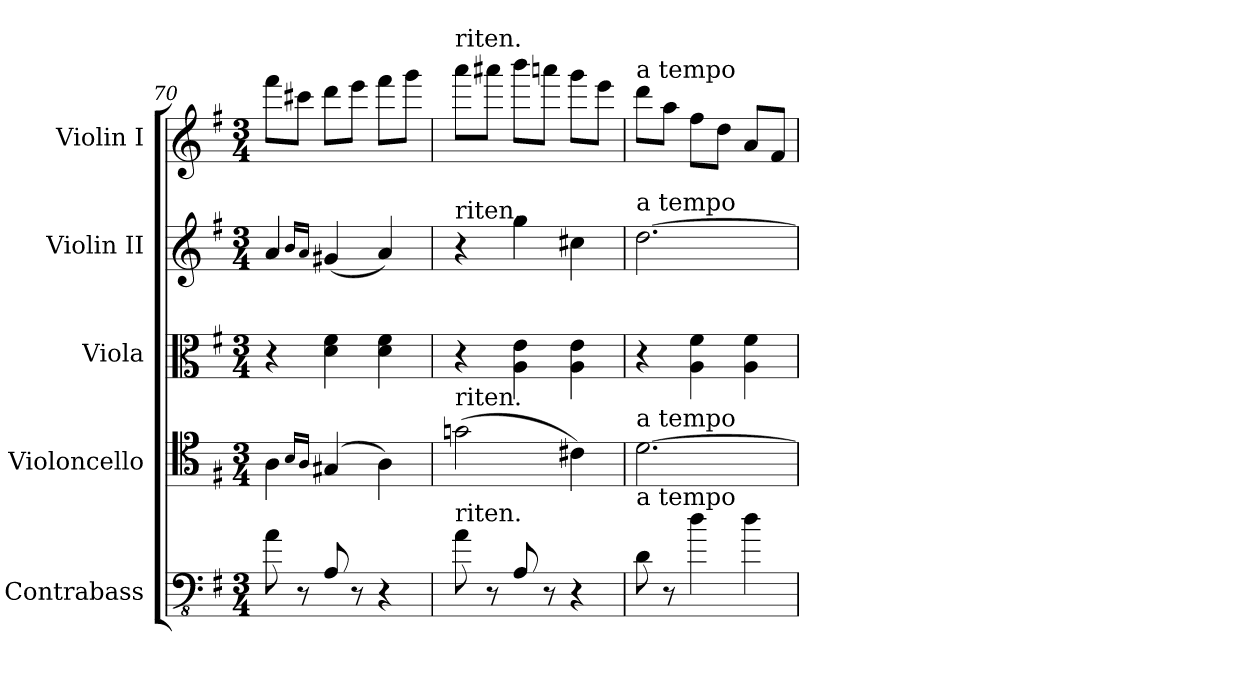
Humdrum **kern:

**kern	**kern	**kern	**kern	**kern
*part5	*part4	*part3	*part2	*part1
*staff5	*staff4	*staff3	*staff2	*staff1
*I"Contrabass	*I"Violoncello	*I"Viola	*I"Violin II	*I"Violin I
*I'Cb	*I'Vc	*I'Vla	*I'Vln	*I'Vln
!!LO:PB:g=z
*clefFv4	*clefC4	*clefC3	*clefG2	*clefG2
*ITrd7c12	*	*	*	*
*k[f#]	*k[f#]	*k[f#]	*k[f#]	*k[f#]
*M3/4	*M3/4	*M3/4	*M3/4	*M3/4
=70	=70	=70	=70	=70
8AA\	4A\	4r	4a/	8fff#\L
8r	.	.	.	8ccc#X\J
.	16qB/LL	.	16qb/LL	.
.	16qA/JJ	.	16qa/JJ	.
8AAA/	(4G#X/	4d\ 4f#\	(4g#X/	8ddd\L
8r	.	.	.	8eee\J
4r	4A\)	4d\ 4f#\	4a/)	8fff#\L
.	.	.	.	8ggg\J
=71	=71	=71	=71	=71
!	!	!	!	!LO:TX:a:t=riten.
!	!	!	!LO:TX:a:t=riten.	!
!	!LO:TX:a:t=riten.	!	!	!
!LO:TX:a:t=riten.	!	!	!	!
8AA\	(2gn\	4r	4r	8aaa\L
8r	.	.	.	8aaa#X\J
8AAA/	.	4A\ 4e\	4gg\	8bbb\L
8r	.	.	.	8aaan\J
4r	4c#X\)	4A\ 4e\	4cc#X\	8ggg\L
.	.	.	.	8eee\J
=72	=72	=72	=72	=72
!	!	!	!	!LO:TX:a:t=a tempo
!	!	!	!LO:TX:a:t=a tempo	!
!	!LO:TX:a:t=a tempo	!	!	!
!LO:TX:a:t=a tempo	!	!	!	!
8DD\	[2.d\	4r	[2.dd\	8ddd\L
8r	.	.	.	8aa\J
4D\	.	4A\ 4f#\	.	8ff#\L
.	.	.	.	8dd\J
4D\	.	4A\ 4f#\	.	8a/L
.	.	.	.	8f#/J
=	=	=	=	=
*-	*-	*-	*-	*-
